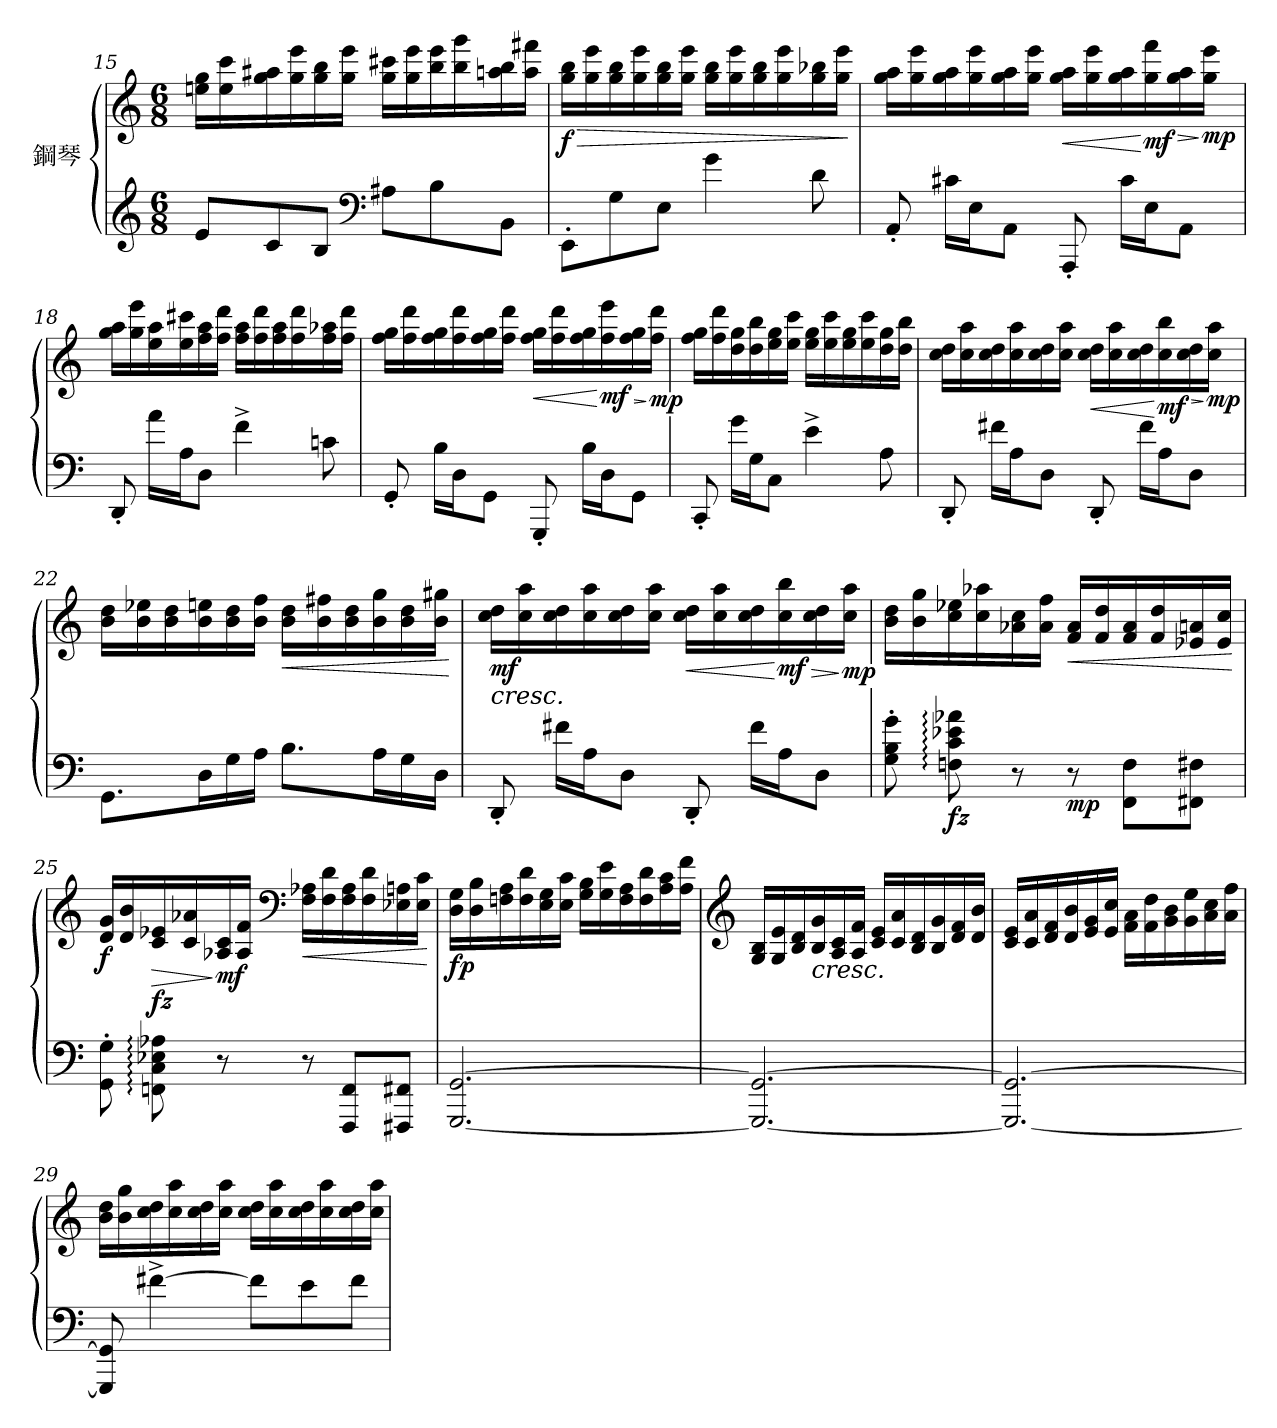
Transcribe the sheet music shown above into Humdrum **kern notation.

**kern	**kern	**dynam
*part1	*part1	*part1
*staff2	*staff1	*staff1/2
*I"鋼琴	*	*
*clefG2	*clefG2	*
*k[]	*k[]	*
*M6/8	*M6/8	*
=15	=15	=15
8e/L	16een\ 16gg\LL	.
.	16ee\ 16ccc\	.
8c/	16gg\ 16aa#X\	.
.	16gg\ 16eee\	.
8B/J	16gg\ 16bb\	.
.	16gg\ 16eee\JJ	.
*clefF4	*	*
8A#X\L	16gg\ 16ccc#X\LL	.
.	16gg\ 16eee\	.
8B\	16bb\ 16eee\	.
.	16bb\ 16ggg\	.
8BB\J	16aan\ 16bb\	.
.	16aa\ 16fff#X\JJ	.
!!LO:LB:g=z
=16	=16	=16
!	!	!LO:HP:b
!	!	!LO:DY:n=1:b
8EE'\L	16gg\ 16bb\LL	> f
.	16gg\ 16eee\	.
8G\	16gg\ 16bb\	.
.	16gg\ 16eee\	.
8E\J	16gg\ 16bb\	.
.	16gg\ 16eee\JJ	.
4g\	16gg\ 16bb\LL	.
.	16gg\ 16eee\	.
.	16gg\ 16bb\	.
.	16gg\ 16eee\	.
8d\	16gg\ 16bb-X\	.
.	16gg\ 16eee\JJ	.
.	.	]
=17	=17	=17
!	!	!LO:DY:b
!	!	!LO:DY:n=1:b
8AA'/	16gg\ 16aa\LL	p other-dynamics
.	16gg\ 16eee\	.
16c#X\LL	16gg\ 16aa\	.
16E\J	16gg\ 16eee\	.
8AA\J	16gg\ 16aa\	.
.	16gg\ 16eee\JJ	.
!	!	!LO:HP:b
8AAA'/	16gg\ 16aa\LL	<
.	16gg\ 16eee\	.
16c#\LL	16gg\ 16aa\	.
!	!	!LO:HP:n=1:b
!	!	!LO:DY:n=2:b
16E\J	16gg\ 16fff\	[ > mf
8AA\J	16gg\ 16aa\	.
!	!	!LO:DY:n=3:b
.	16gg\ 16eee\JJ	] mp
=18	=18	=18
8DD'/	16gg\ 16aa\LL	.
.	16gg\ 16eee\	.
16a\LL	16ee\ 16aa\	.
16A\J	16ee\ 16ccc#X\	.
8D\J	16ff\ 16aa\	.
.	16ff\ 16ddd\JJ	.
4f^\	16ff\ 16aa\LL	.
.	16ff\ 16ddd\	.
.	16ff\ 16aa\	.
.	16ff\ 16ddd\	.
8cn\	16ff\ 16aa-X\	.
.	16ff\ 16ddd\JJ	.
!!LO:PB:g=z
=19	=19	=19
8GG'/	16ff\ 16gg\LL	.
.	16ff\ 16ddd\	.
16B\LL	16ff\ 16gg\	.
16D\J	16ff\ 16ddd\	.
8GG\J	16ff\ 16gg\	.
.	16ff\ 16ddd\JJ	.
!	!	!LO:HP:b
8GGG'/	16ff\ 16gg\LL	<
.	16ff\ 16ddd\	.
16B\LL	16ff\ 16gg\	.
!	!	!LO:HP:n=1:b
!	!	!LO:DY:n=1:b
16D\J	16ff\ 16eee\	[ > mf
8GG\J	16ff\ 16gg\	.
!	!	!LO:DY:n=2:b
.	16ff\ 16ddd\JJ	] mp
=20	=20	=20
8CC'/	16ff\ 16gg\LL	.
.	16ff\ 16ddd\	.
16g\LL	16dd\ 16gg\	.
16G\J	16dd\ 16bb\	.
8C\J	16ee\ 16gg\	.
.	16ee\ 16ccc\JJ	.
4e^\	16ee\ 16gg\LL	.
.	16ee\ 16ccc\	.
.	16ee\ 16gg\	.
.	16ee\ 16ccc\	.
8A\	16dd\ 16gg\	.
.	16dd\ 16bb\JJ	.
=21	=21	=21
8DD'/	16cc\ 16dd\LL	.
.	16cc\ 16aa\	.
16f#X\LL	16cc\ 16dd\	.
16A\J	16cc\ 16aa\	.
8D\J	16cc\ 16dd\	.
.	16cc\ 16aa\JJ	.
!	!	!LO:HP:b
8DD'/	16cc\ 16dd\LL	<
.	16cc\ 16aa\	.
16f#\LL	16cc\ 16dd\	.
!	!	!LO:HP:n=1:b
!	!	!LO:DY:n=1:b
16A\J	16cc\ 16bb\	[ > mf
8D\J	16cc\ 16dd\	.
!	!	!LO:DY:n=2:b
.	16cc\ 16aa\JJ	] mp
!!LO:LB:g=z
=22	=22	=22
8.GG\L	16b\ 16dd\LL	.
.	16b\ 16ee-X\	.
.	16b\ 16dd\	.
16D\L	16b\ 16een\	.
16G\	16b\ 16dd\	.
16A\JJ	16b\ 16ff\JJ	.
!	!	!LO:HP:b
8.B\L	16b\ 16dd\LL	<
.	16b\ 16ff#X\	.
.	16b\ 16dd\	.
16A\L	16b\ 16gg\	.
16G\	16b\ 16dd\	.
16D\JJ	16b\ 16gg#X\JJ	.
.	.	[
=23	=23	=23
!	!LO:TX:b:i:t=cresc.	!
!	!	!LO:DY:b
8DD'/	16cc\ 16dd\LL	mf
.	16cc\ 16aa\	.
16f#X\LL	16cc\ 16dd\	.
16A\J	16cc\ 16aa\	.
8D\J	16cc\ 16dd\	.
.	16cc\ 16aa\JJ	.
!	!	!LO:HP:b
8DD'/	16cc\ 16dd\LL	<
.	16cc\ 16aa\	.
16f#\LL	16cc\ 16dd\	.
!	!	!LO:HP:n=1:b
!	!	!LO:DY:n=1:b
16A\J	16cc\ 16bb\	[ > mf
8D\J	16cc\ 16dd\	.
!	!	!LO:DY:n=2:b
.	16cc\ 16aa\JJ	] mp
=24	=24	=24
8G\' 8B\' 8g\'	16b\ 16dd\LL	.
.	16b\ 16gg\	.
!	!	!LO:DY:b=2
8Fn\: 8c\: 8e-X\: 8a-X\:	16cc\ 16ee-X\	fz
.	16cc\ 16aa-X\	.
8r	16a-X\ 16cc\	.
.	16a-\ 16ff\JJ	.
!	!	!LO:HP:b
!	!	!LO:DY:n=1:b=2
8r	16f/ 16a-/LL	< mp
.	16f/ 16dd/	.
8FF\ 8F\L	16f/ 16a-/	.
.	16f/ 16dd/	.
8FF#X\ 8F#X\J	16e-X/ 16an/	.
.	16e-/ 16cc/JJ	.
.	.	[
!!LO:LB:g=z
=25	=25	=25
!	!	!LO:DY:b
8GG\' 8G\'	16d/ 16g/LL	f
.	16d/ 16b/	.
!	!	!LO:HP:b
!	!	!LO:DY:n=1:a=2
8FFn\: 8C\: 8E-X\: 8A-X\:	16c/ 16e-X/	> fz
.	16c/ 16a-X/	.
!	!	!LO:DY:n=2:b
8r	16A-X/ 16c/	] mf
.	16A-/ 16f/JJ	.
*	*clefF4	*
!	!	!LO:HP:b
8r	16F\ 16A-X\LL	<
.	16F\ 16d\	.
8FFF/ 8FF/L	16F\ 16A-\	.
.	16F\ 16d\	.
8FFF#X/ 8FF#X/J	16E-X\ 16An\	.
.	16E-\ 16c\JJ	.
.	.	[
=26	=26	=26
!	!	!LO:DY:b
[2.GGG/ [2.GG/	16D\ 16G\LL	fp
.	16D\ 16B\	.
.	16Fn\ 16A\	.
.	16F\ 16d\	.
.	16E\ 16G\	.
.	16E\ 16c\JJ	.
.	16G\ 16B\LL	.
.	16G\ 16e\	.
.	16F\ 16A\	.
.	16F\ 16d\	.
.	16A\ 16c\	.
.	16A\ 16f\JJ	.
=27	=27	=27
*	*clefG2	*
2.GGG/_ 2.GG/_	16G/ 16B/LL	.
.	16G/ 16e/	.
.	16B/ 16d/	.
!	!LO:TX:b:i:t=cresc.	!
.	16B/ 16g/	.
.	16A/ 16c/	.
.	16A/ 16f/JJ	.
.	16c/ 16e/LL	.
.	16c/ 16a/	.
.	16B/ 16d/	.
.	16B/ 16g/	.
.	16d/ 16f/	.
.	16d/ 16b/JJ	.
!!LO:LB:g=z
=28	=28	=28
2.GGG/_ 2.GG/_	16c/ 16e/LL	.
.	16c/ 16a/	.
.	16d/ 16f/	.
.	16d/ 16b/	.
.	16e/ 16g/	.
.	16e/ 16cc/JJ	.
.	16f\ 16a\LL	.
.	16f\ 16dd\	.
.	16g\ 16b\	.
.	16g\ 16ee\	.
.	16a\ 16cc\	.
.	16a\ 16ff\JJ	.
=29	=29	=29
8GGG/] 8GG/]	16b\ 16dd\LL	.
.	16b\ 16gg\	.
[4f#X^\	16cc\ 16dd\	.
.	16cc\ 16aa\	.
.	16cc\ 16dd\	.
.	16cc\ 16aa\JJ	.
8f#\L]	16cc\ 16dd\LL	.
.	16cc\ 16aa\	.
8e\	16cc\ 16dd\	.
.	16cc\ 16aa\	.
8f#\J	16cc\ 16dd\	.
.	16cc\ 16aa\JJ	.
=	=	=
*-	*-	*-
